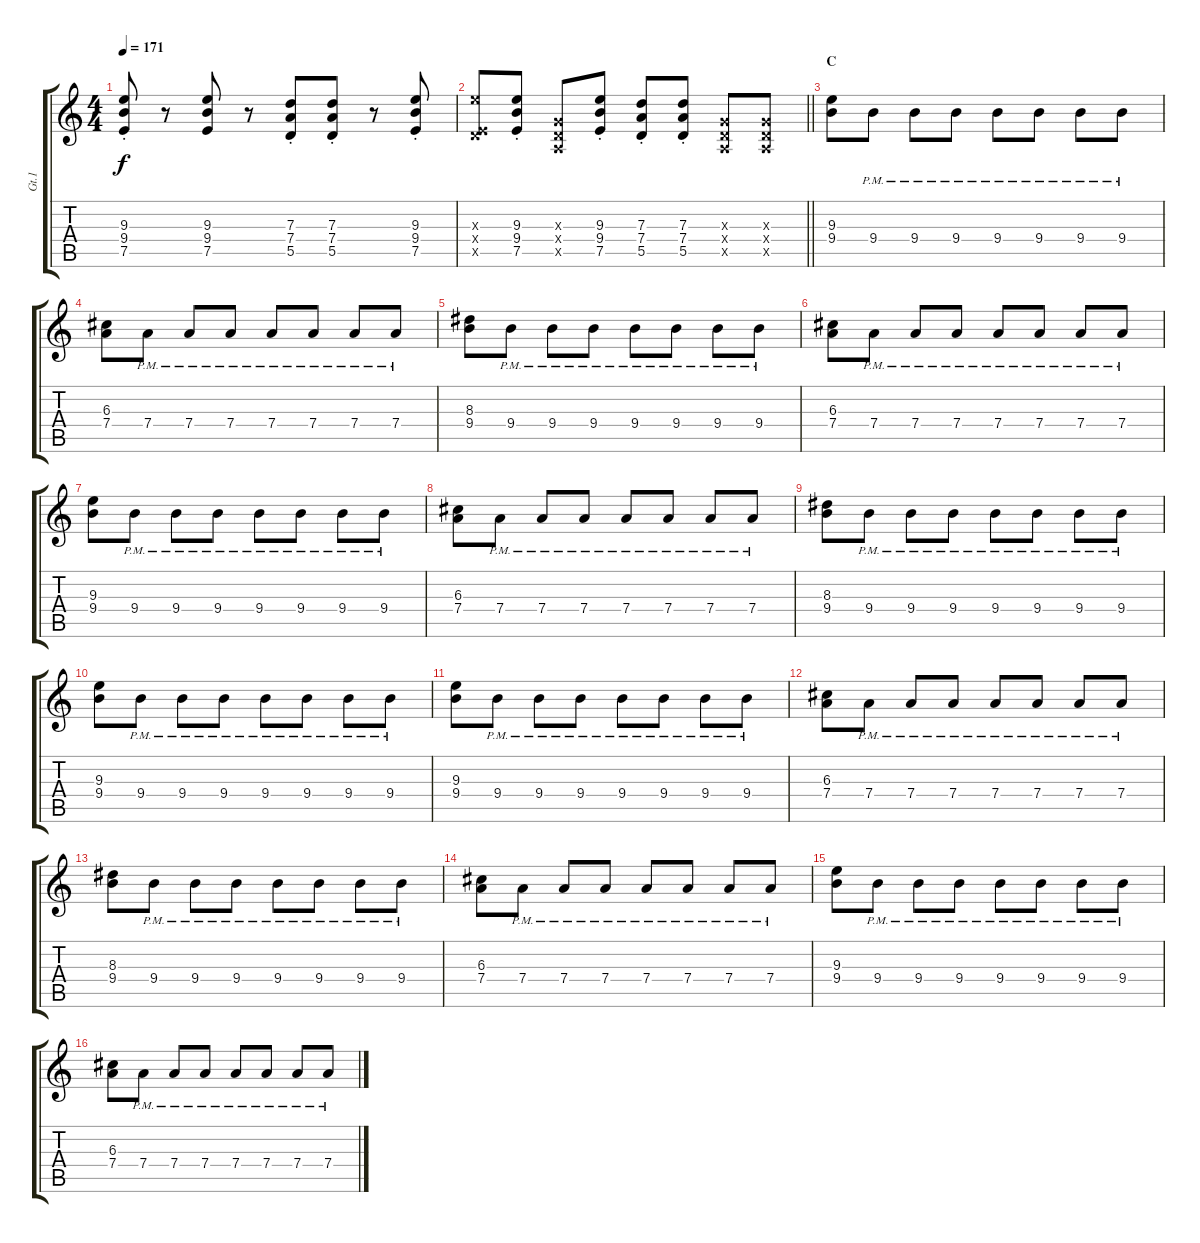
\track ("Gt.1" "Gt.1") {instrument overdrivenguitar}
\staff {score tabs}
\tuning (E4 B3 G3 D3 A2 E2) {hide}
\ts (4 4)
\tempo 171
\clef g2
\ks c
(9.3{st} 9.4 7.5{st}).8{dy f} r.8 (9.3 9.4 7.5).8 r.8 (7.3{st} 7.4 5.5{st}).8 (7.3{st} 7.4 5.5{st}).8 r.8 (9.3{st} 9.4 7.5{st}).8 |
\barLineRight lightlight
(9.3{x} 0.4{x} 7.5{x}).8 (9.3{st} 9.4 7.5{st}).8 (0.3{x} 0.4{x} 0.5{x}).8 (9.3{st} 9.4 7.5{st}).8 (7.3{st} 7.4 5.5{st}).8 (7.3{st} 7.4 5.5{st}).8 (0.3{x} 0.4{x} 0.5{x}).8 (0.3{x} 0.4{x} 0.5{x}).8 |
\section ("" "C")
(9.3 9.4).8 9.4{pm}.8 9.4{pm}.8 9.4{pm}.8 9.4{pm}.8 9.4{pm}.8 9.4{pm}.8 9.4{pm}.8 |
(6.3 7.4).8 7.4{pm}.8 7.4{pm}.8 7.4{pm}.8 7.4{pm}.8 7.4{pm}.8 7.4{pm}.8 7.4{pm}.8 |
(8.3 9.4).8 9.4{pm}.8 9.4{pm}.8 9.4{pm}.8 9.4{pm}.8 9.4{pm}.8 9.4{pm}.8 9.4{pm}.8 |
(6.3 7.4).8 7.4{pm}.8 7.4{pm}.8 7.4{pm}.8 7.4{pm}.8 7.4{pm}.8 7.4{pm}.8 7.4{pm}.8 |
(9.3 9.4).8 9.4{pm}.8 9.4{pm}.8 9.4{pm}.8 9.4{pm}.8 9.4{pm}.8 9.4{pm}.8 9.4{pm}.8 |
(6.3 7.4).8 7.4{pm}.8 7.4{pm}.8 7.4{pm}.8 7.4{pm}.8 7.4{pm}.8 7.4{pm}.8 7.4{pm}.8 |
(8.3 9.4).8 9.4{pm}.8 9.4{pm}.8 9.4{pm}.8 9.4{pm}.8 9.4{pm}.8 9.4{pm}.8 9.4{pm}.8 |
(9.3 9.4).8 9.4{pm}.8 9.4{pm}.8 9.4{pm}.8 9.4{pm}.8 9.4{pm}.8 9.4{pm}.8 9.4{pm}.8 |
(9.3 9.4).8 9.4{pm}.8 9.4{pm}.8 9.4{pm}.8 9.4{pm}.8 9.4{pm}.8 9.4{pm}.8 9.4{pm}.8 |
(6.3 7.4).8 7.4{pm}.8 7.4{pm}.8 7.4{pm}.8 7.4{pm}.8 7.4{pm}.8 7.4{pm}.8 7.4{pm}.8 |
(8.3 9.4).8 9.4{pm}.8 9.4{pm}.8 9.4{pm}.8 9.4{pm}.8 9.4{pm}.8 9.4{pm}.8 9.4{pm}.8 |
(6.3 7.4).8 7.4{pm}.8 7.4{pm}.8 7.4{pm}.8 7.4{pm}.8 7.4{pm}.8 7.4{pm}.8 7.4{pm}.8 |
(9.3 9.4).8 9.4{pm}.8 9.4{pm}.8 9.4{pm}.8 9.4{pm}.8 9.4{pm}.8 9.4{pm}.8 9.4{pm}.8 |
(6.3 7.4).8 7.4{pm}.8 7.4{pm}.8 7.4{pm}.8 7.4{pm}.8 7.4{pm}.8 7.4{pm}.8 7.4{pm}.8
